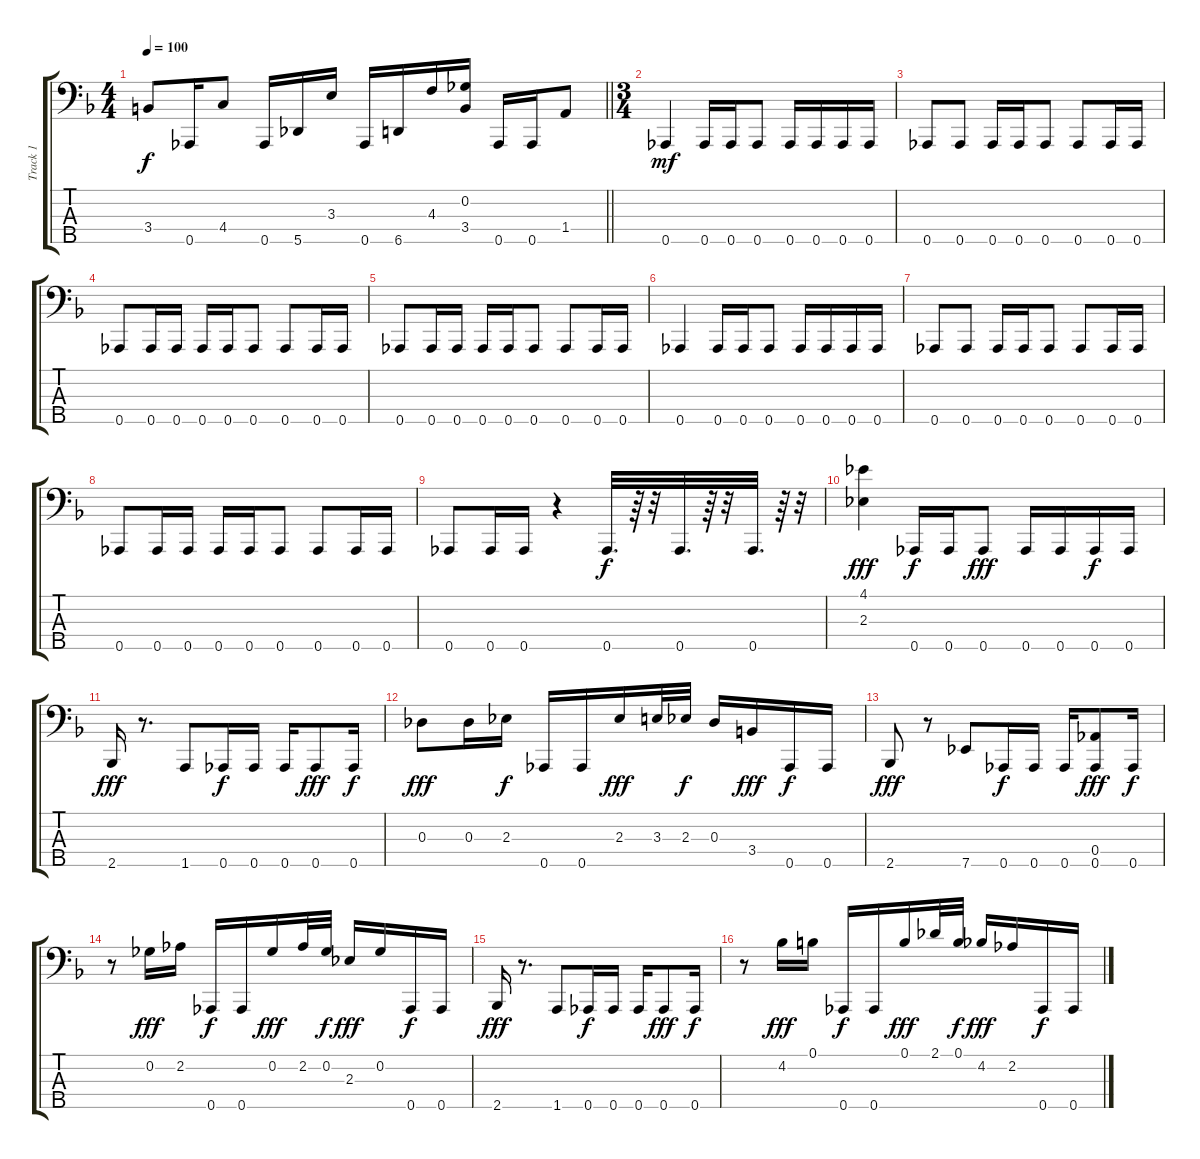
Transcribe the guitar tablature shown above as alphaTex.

\track ("Track 1" "Track 1") {instrument electricbasspick}
\staff {score tabs}
\tuning (B2 Gb2 Db2 Ab1 Ab0) {hide}
\ts (4 4)
\tempo 100
\clef f4
\barLineRight lightlight
\ks f
3.4.8{dy f} 0.5.16 4.4.8 0.5.16 5.5.16 3.3.16 0.5.16 6.5.16 4.3.16 (0.2 3.4).16 0.5.16 0.5.16 1.4.8 |
\ts (3 4)
0.5.4{dy mf} 0.5.16 0.5.16 0.5.8 0.5.16 0.5.16 0.5.16 0.5.16 |
0.5.8 0.5.8 0.5.16 0.5.16 0.5.8 0.5.8 0.5.16 0.5.16 |
0.5.8 0.5.16 0.5.16 0.5.16 0.5.16 0.5.8 0.5.8 0.5.16 0.5.16 |
0.5.8 0.5.16 0.5.16 0.5.16 0.5.16 0.5.8 0.5.8 0.5.16 0.5.16 |
0.5.4 0.5.16 0.5.16 0.5.8 0.5.16 0.5.16 0.5.16 0.5.16 |
0.5.8 0.5.8 0.5.16 0.5.16 0.5.8 0.5.8 0.5.16 0.5.16 |
0.5.8 0.5.16 0.5.16 0.5.16 0.5.16 0.5.8 0.5.8 0.5.16 0.5.16 |
0.5.8 0.5.16 0.5.16 r.4 0.5.32{d dy f} r.64 r.32 0.5.32{d} r.64 r.32 0.5.32{d} r.64 r.32 |
(4.1 2.3).4{dy fff} 0.5.16{dy f} 0.5.16 0.5.8{dy fff} 0.5.16 0.5.16 0.5.16{dy f} 0.5.16 |
2.5.16{dy fff} r.8{d} 1.5.8 0.5.16{dy f} 0.5.16 0.5.16 0.5.8{dy fff} 0.5.16{dy f} |
0.3.8{dy fff} 0.3.16 2.3.16{dy f} 0.5.16 0.5.16 2.3.16{dy fff} 3.3.32 2.3.32{dy f} 0.3.16 3.4.16{dy fff} 0.5.16{dy f} 0.5.16 |
2.5.8{dy fff} r.8 7.5.8 0.5.16{dy f} 0.5.16 0.5.16 (0.4 0.5).8{dy fff} 0.5.16{dy f} |
r.8 0.2.16{dy fff} 2.2.16 0.5.16{dy f} 0.5.16 0.2.16{dy fff} 2.2.32 0.2.32{dy f} 2.3.16{dy fff} 0.2.16 0.5.16{dy f} 0.5.16 |
2.5.16{dy fff} r.8{d} 1.5.8 0.5.16{dy f} 0.5.16 0.5.16 0.5.8{dy fff} 0.5.16{dy f} |
r.8 4.2.16{dy fff} 0.1.16 0.5.16{dy f} 0.5.16 0.1.16{dy fff} 2.1.32 0.1.32{dy f} 4.2.16{dy fff} 2.2.16 0.5.16{dy f} 0.5.16
